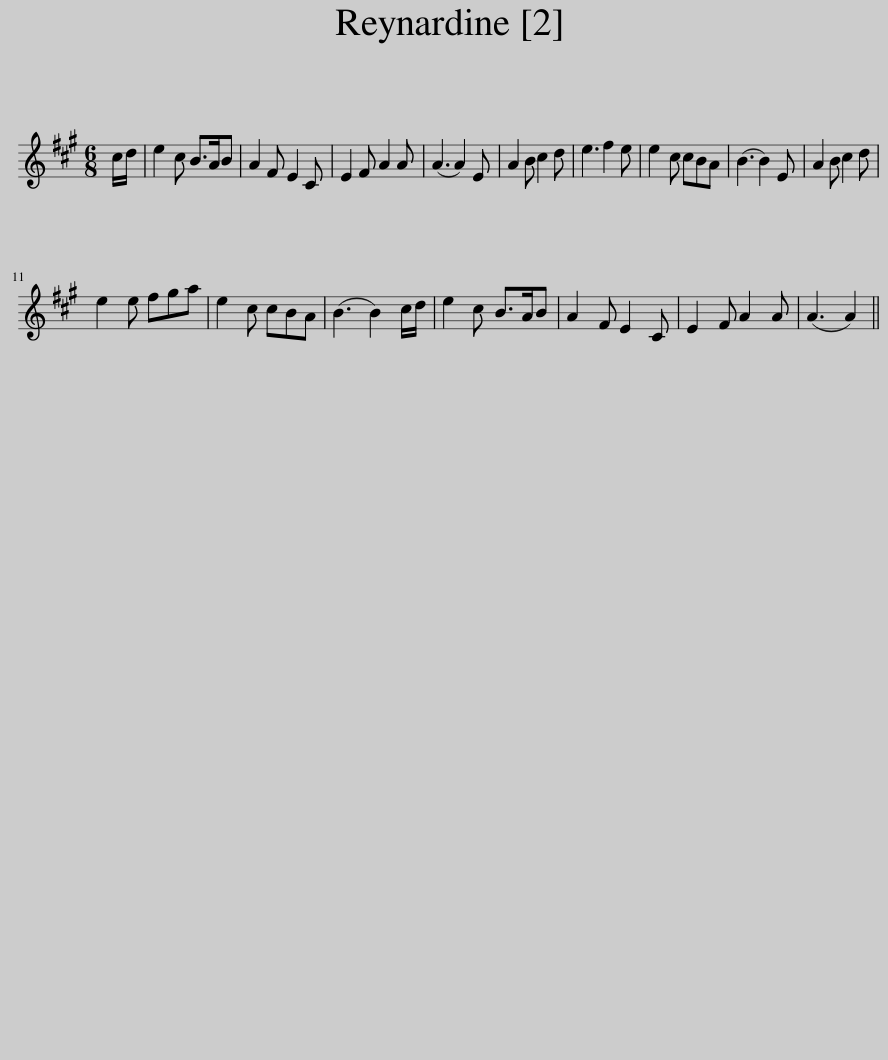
X:1
L:1/8
M:6/8
I:linebreak $
K:A
V:1 treble
V:1
 c/d/ | e2 c B>AB | A2 F E2 C | E2 F A2 A | (A3 A2) E | %5
 A2 B c2 d | e3 f2 e | e2 c cBA | (B3 B2) E | A2 B c2 d |$ %10
 e2 e fga | e2 c cBA | (B3 B2) c/d/ | e2 c B>AB | A2 F E2 C | %15
 E2 F A2 A | (A3 A2) || %17
